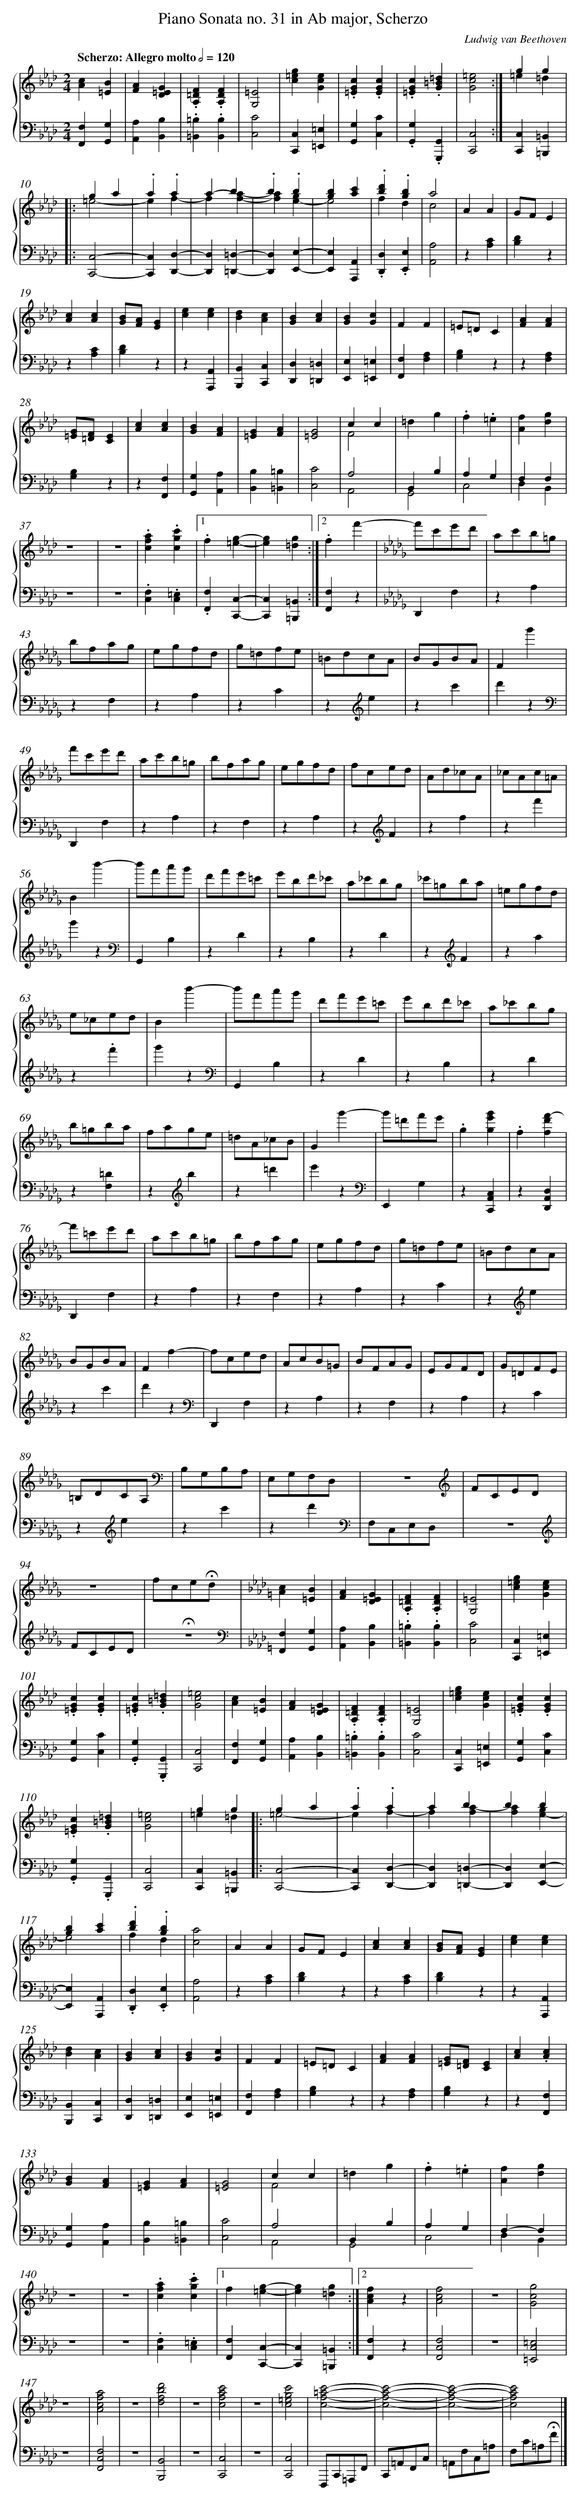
X:1
T: Piano Sonata no. 31 in A\b major, Scherzo
C: Ludwig van Beethoven
L: 1/4
M: 2/4
Q: "Scherzo: Allegro molto" 1/2=120
%%staves {1 2}
V: 1 clef=treble
V: 2 clef=bass
K: Ab
[V:1] [Ac][=EB] |
[V:2] [F,,F,][G,,G,] |
[V:1] [FA][D=EG] |
[V:2] [A,,A,][B,,B,] |
[V:1] .[A,=DF].[A,DF] |
[V:2] .[=B,,=B,].[B,,B,] |
[V:1] [G,2=E2] |
[V:2] [C,2C2] |
[V:1] [c=eg][Gce] |
[V:2] [C,,C,][=E,,=E,] |
[V:1] .[=EGc].[EGc] |
[V:2] [G,,G,][C,C] |
[V:1] .[=EGc].[G=B=d] |
[V:2] .[G,,G,].[G,,,G,,] |
[V:1] [G2c2=e2] :|]
[V:2] [C,,2C,2] :|]
[V:1] gg & =e=d ]|:
[V:2] [C,,C,][=B,,,=B,,] ]|:
[V:1] ga & =e2- |
[V:2] [C,,2C,2]- |
[V:1] .a.a & ef- |
[V:2] [C,,C,][D,,D,]- |
[V:1] a-b & f[fa]- |
[V:2] [D,,D,][=D,,=D,]- |
[V:1] .b.b & [fa][e-g] |
[V:2] [D,,D,][E,,E,]- |
[V:1] [gb][ac'] & e2 |
[V:2] [E,,E,][A,,,A,,] |
[V:1] .[bd'].[gb] & fd |
[V:2] .[D,,D,].[E,,E,] |
[V:1] a2 & c2 |
[V:2] [A,,2A,2] |
[V:1] AA |
[V:2] z[A,C] |
[V:1] G/F/E |
[V:2] [B,D]z |
[V:1] [Ac][Ac] |
[V:2] z[A,C] |
[V:1] [G/B/][F/A/][EG] |
[V:2] [B,D]z |
[V:1] [ce][ce] |
[V:2] z[A,,,A,,] |
[V:1] [Bd][Ac] |
[V:2] [B,,,B,,][C,,C,] |
[V:1] [GB][Ac] |
[V:2] [D,,D,][=D,,=D,] |
[V:1] [GB][Gc] |
[V:2] [E,,E,][=E,,=E,] |
[V:1] FF |
[V:2] [F,,F,][F,A,] |
[V:1] =E/=D/C |
[V:2] [G,B,]z |
[V:1] [FA][FA] |
[V:2] z[F,A,] |
[V:1] [=E/G/][=D/F/][CE] |
[V:2] [G,B,]z |
[V:1] [Ac][Ac] |
[V:2] z[F,,F,] |
[V:1] [GB][FA] |
[V:2] [G,,G,][A,,A,] |
[V:1] [=EG][FA] |
[V:2] [B,,B,][=B,,=B,] |
[V:1] [=E2G2] |
[V:2] [C,2C2] |
[V:1] cc & F2 |
[V:2] A,2 & A,,2 |
[V:1] =dg |
[V:2] B,,B, & G,,2 |
[V:1] .f.=e |
[V:2] A,G, & C,2 |
[V:1] [Af][dg] |
[V:2] F,F, & D,B,, |
[V:1] z2 |
[V:2] z2 |
[V:1] z2 |
[V:2] z2 |
[V:1] .[cfa].[cgc'] |[1
[V:2] .[C,F,].[C,=E,] |
[V:1] .f[=eg]- |
[V:2] .[F,,F,][C,,C,]- |
[V:1] [eg][=dg] :|][2
[V:2] [C,,C,][=B,,,=B,,] :|]
[V:1] .ff'- |
[V:2] [F,,F,]z |
[V:1]  [K:Db] f'/c'/e'/d'/ |
[V:2]  [K:Db] D,,F, |
[V:1] a/c'/b/=g/ |
[V:2] zA, |
[V:1] b/f/a/g/ |
[V:2] zF, |
[V:1] e/g/f/d/ |
[V:2] zA, |
[V:1] g/=d/f/e/ |
[V:2] zC |
[V:1] =B/d/c/A/ |
[V:2] z[K:clef=treble]e |
[V:1] B/G/B/A/ |
[V:2] zc' |
[V:1] Fg' |
[V:2] d'z[K:clef=bass] |
[V:1] f'/c'/e'/d'/ |
[V:2] D,,F, |
[V:1] a/c'/b/=g/ |
[V:2] zA, |
[V:1] b/f/a/g/ |
[V:2] zF, |
[V:1] e/g/f/d/ |
[V:2] zA, |
[V:1] f/c/e/d/ |
[V:2] z[K:clef=treble]F |
[V:1] A/d/_c/A/ |
[V:2] zf |
[V:1] _c/A/c/=A/ |
[V:2] zf' |
[V:1] Bb'- |
[V:2] g'z[K:clef=bass] |
[V:1] b'/f'/a'/g'/ |
[V:2] G,,B, |
[V:1] d'/f'/e'/=c'/ |
[V:2] zD |
[V:1] e'/b/d'/_c'/ |
[V:2] zB, |
[V:1] a/_c'/b/g/ |
[V:2] zD |
[V:1] _c'/=g/b/a/ |
[V:2] z[K:clef=treble]F |
[V:1] =e/g/f/d/ |
[V:2] za |
[V:1] e/_c/e/d/ |
[V:2] z.f' |
[V:1] Bb'- |
[V:2] g'z[K:clef=bass] |
[V:1] b'/f'/a'/g'/ |
[V:2] G,,B, |
[V:1] d'/f'/e'/=c'/ |
[V:2] zD |
[V:1] e'/b/d'/_c'/ |
[V:2] zB, |
[V:1] a/_c'/b/g/ |
[V:2] zD |
[V:1] b/=g/b/a/ |
[V:2] z[F,=D] |
[V:1] f/a/g/e/ |
[V:2] z[K:clef=treble]b |
[V:1] =d/A/_c/B/ |
[V:2] z=d' |
[V:1] Gg'- |
[V:2] e'z[K:clef=bass] |
[V:1] g'/=d'/f'/e'/ |
[V:2] E,,G, |
[V:1] .g[ge'g'] |
[V:2] z[C,,A,,C,] |
[V:1] .f[fd'f'-] |
[V:2] z[D,,A,,D,] |
[V:1] f'/=c'/e'/d'/ |
[V:2] D,,F, |
[V:1] a/c'/b/=g/ |
[V:2] zA, |
[V:1] b/f/a/g/ |
[V:2] zF, |
[V:1] e/g/f/d/ |
[V:2] zA, |
[V:1] g/=d/f/e/ |
[V:2] zC |
[V:1] =B/d/c/A/ |
[V:2] z[K:clef=treble]e |
[V:1] B/G/B/A/ |
[V:2] zc' |
[V:1] Ff- |
[V:2] d'z[K:clef=bass] |
[V:1] f/c/e/d/ |
[V:2] D,,F, |
[V:1] A/c/B/=G/ |
[V:2] zA, |
[V:1] B/F/A/G/ |
[V:2] zF, |
[V:1] E/G/F/D/ |
[V:2] zA, |
[V:1] G/=D/F/E/ |
[V:2] zC |
[V:1] =B,/D/C/A,/[K:clef=bass] |
[V:2] z[K:clef=treble]e |
[V:1] B,/G,/B,/A,/ |
[V:2] zc' |
[V:1] E,/G,/F,/D,/ |
[V:2] zd'[K:clef=bass] |
[V:1] z2[K:clef=treble] |
[V:2] F,/C,/E,/D,/ |
[V:1] F/C/E/D/ |
[V:2] z2[K:clef=treble] |
[V:1] z2 |
[V:2] F/C/E/D/ |
[V:1] f/c/e/!fermata!d/ |
[V:2] !fermata!z2[K:clef=bass] |
[V:1]  [K:Ab] [Ac][=EB] |
[V:2]  [K:Ab] [F,,F,][G,,G,] |
[V:1] [FA][D=EG] |
[V:2] [A,,A,][B,,B,] |
[V:1] .[A,=DF].[A,DF] |
[V:2] .[=B,,=B,].[B,,B,] |
[V:1] [G,2=E2] |
[V:2] [C,2C2] |
[V:1] [c=eg][Gce] |
[V:2] [C,,C,][=E,,=E,] |
[V:1] .[=EGc].[EGc] |
[V:2] [G,,G,][C,C] |
[V:1] .[=EGc].[G=B=d] |
[V:2] .[G,,G,].[G,,,G,,] |
[V:1] [G2c2=e2] |
[V:2] [C,,2C,2] |
[V:1] [Ac][=EB] |
[V:2] [F,,F,][G,,G,] |
[V:1] [FA][D=EG] |
[V:2] [A,,A,][B,,B,] |
[V:1] .[A,=DF].[A,DF] |
[V:2] .[=B,,=B,].[B,,B,] |
[V:1] [G,2=E2] |
[V:2] [C,2C2] |
[V:1] [c=eg][Gce] |
[V:2] [C,,C,][=E,,=E,] |
[V:1] .[=EGc].[EGc] |
[V:2] [G,,G,][C,C] |
[V:1] .[=EGc].[G=B=d] |
[V:2] .[G,,G,].[G,,,G,,] |
[V:1] [G2c2=e2] |
[V:2] [C,,2C,2] |
[V:1] gg & =e=d ]|:
[V:2] [C,,C,][=B,,,=B,,] ]|:
[V:1] ga & =e2- |
[V:2] [C,,2C,2]- |
[V:1] .a.a & ef- |
[V:2] [C,,C,][D,,D,]- |
[V:1] ab & f[fa-] |
[V:2] [D,,D,][=D,,=D,]- |
[V:1] bb & [fa][e-g] |
[V:2] [D,,D,][E,,E,]- |
[V:1] [gb][ac'] & e2 |
[V:2] [E,,E,][A,,,A,,] |
[V:1] .[bd'].[gb] & fd |
[V:2] .[D,,D,].[E,,E,] |
[V:1] [c2a2] |
[V:2] [A,,2A,2] |
[V:1] AA |
[V:2] z[A,C] |
[V:1] G/F/E |
[V:2] [B,D]z |
[V:1] [Ac][Ac] |
[V:2] z[A,C] |
[V:1] [G/B/][F/A/][EG] |
[V:2] [B,D]z |
[V:1] [ce][ce] |
[V:2] z[A,,,A,,] |
[V:1] [Bd][Ac] |
[V:2] [B,,,B,,][C,,C,] |
[V:1] [GB][Ac] |
[V:2] [D,,D,][=D,,=D,] |
[V:1] [GB][Gc] |
[V:2] [E,,E,][=E,,=E,] |
[V:1] FF |
[V:2] [F,,F,][F,A,] |
[V:1] =E/=D/C |
[V:2] [G,B,]z |
[V:1] [FA][FA] |
[V:2] z[F,A,] |
[V:1] [=E/G/][=D/F/][CE] |
[V:2] [G,B,]z |
[V:1] [Ac].[Ac] |
[V:2] z[F,,F,] |
[V:1] [GB][FA] |
[V:2] [G,,G,][A,,A,] |
[V:1] [=EG][FA] |
[V:2] [B,,B,][=B,,=B,] |
[V:1] [=E2G2] |
[V:2] [C,2C2] |
[V:1] cc & F2 |
[V:2] A,2 & A,,2 |
[V:1] =dg |
[V:2] B,,B, & G,,2 |
[V:1] .f.=e |
[V:2] A,G, & C,2 |
[V:1] [Af][dg] |
[V:2] F,-F, & D,B,, |
[V:1] z2 |
[V:2] z2 |
[V:1] z2 |
[V:2] z2 |
[V:1] .[cfa].[cgc'] |[1
[V:2] .[C,F,].[C,=E,] |
[V:1] f[=eg]- |
[V:2] [F,,F,][C,,C,]- |
[V:1] [eg][=dg] :|][2
[V:2] [C,,C,][=B,,,=B,,] :|]
[V:1] [Acf]z |
[V:2] [F,,F,]z |
[V:1] [A2c2f2] |
[V:2] [F,,2C,2F,2] |
[V:1] z2 |
[V:2] z2 |
[V:1] [G2c2g2] |
[V:2] [=E,,2C,2=E,2] |
[V:1] z2 |
[V:2] z2 |
[V:1] [A2c2f2a2] |
[V:2] [F,,2C,2F,2] |
[V:1] z2 |
[V:2] z2 |
[V:1] [d2f2b2d'2] |
[V:2] [B,,,2B,,2] |
[V:1] z2 |
[V:2] z2 |
[V:1] [c2f2a2c'2] |
[V:2] [C,,2C,2] |
[V:1] z2 |
[V:2] z2 |
[V:1] [c2=e2g2c'2] |
[V:2] [C,,2C,2] |
[V:1] [c2f2=a2c'2]- |
[V:2] F,,,/C,,/=A,,,/F,,/ |
[V:1] [c2f2a2c'2]- |
[V:2] C,,/=A,,/F,,/C,/ |
[V:1] [c2f2a2c'2]- |
[V:2] =A,,/F,/C,/=A,/ |
[V:1] [c2f2a2c'2] |]
[V:2] F,/C/=A,/!fermata!F/ |]
